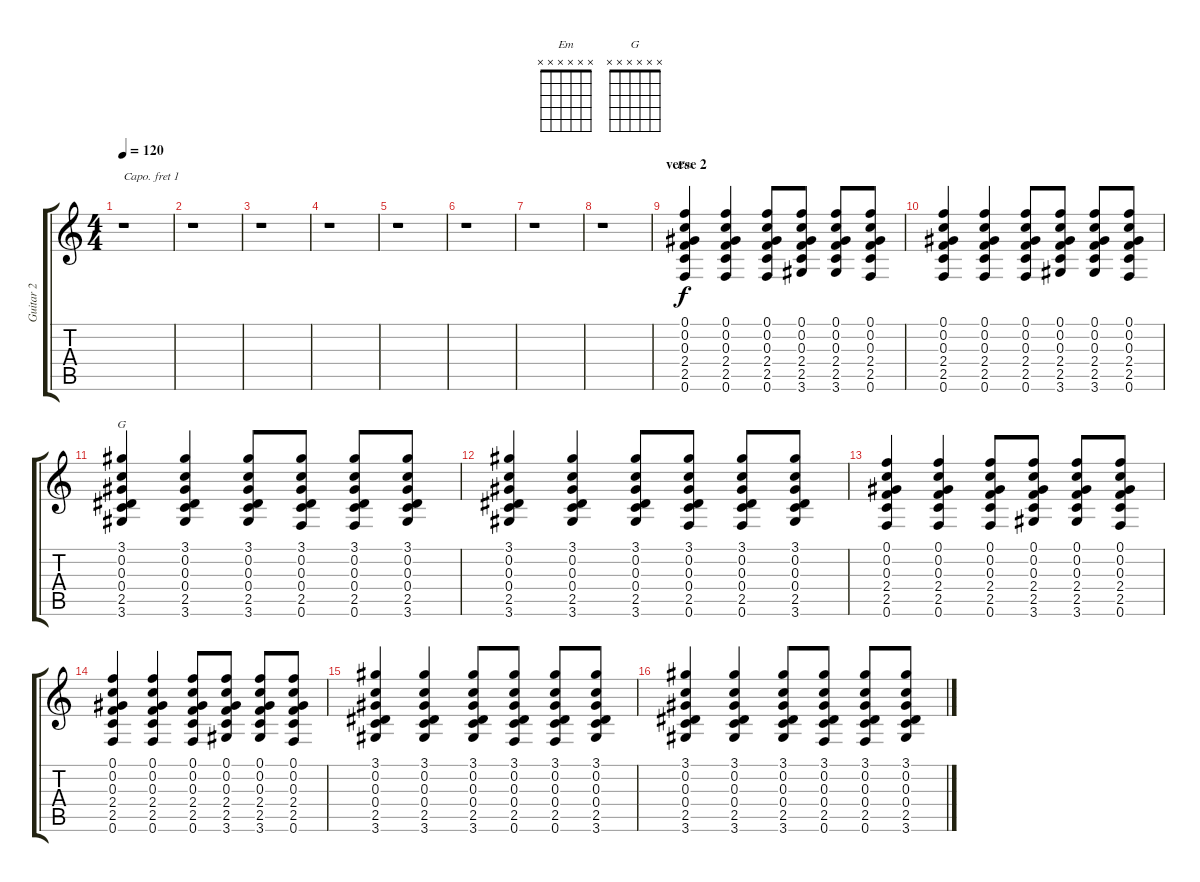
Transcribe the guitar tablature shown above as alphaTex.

\track ("Guitar 2" "Guitar 2") {instrument distortionguitar}
\staff {score tabs}
\capo 1
\tuning (E4 B3 G3 D3 A2 E2) {hide}
\chord ("Em" x x x x x x) {firstfret 0}
\chord ("G" x x x x x x) {firstfret 0}
\ts (4 4)
\tempo 120
\clef g2
\ks c
r.1{dy f} |
r.1 |
r.1 |
r.1 |
r.1 |
r.1 |
r.1 |
r.1 |
\section ("" "verse 2")
(0.1 0.2 0.3 2.4 2.5 0.6).4{ch "Em"} (0.1 0.2 0.3 2.4 2.5 0.6).4 (0.1 0.2 0.3 2.4 2.5 0.6).8 (0.1 0.2 0.3 2.4 2.5 3.6).8 (0.1 0.2 0.3 2.4 2.5 3.6).8 (0.1 0.2 0.3 2.4 2.5 0.6).8 |
(0.1 0.2 0.3 2.4 2.5 0.6).4 (0.1 0.2 0.3 2.4 2.5 0.6).4 (0.1 0.2 0.3 2.4 2.5 0.6).8 (0.1 0.2 0.3 2.4 2.5 3.6).8 (0.1 0.2 0.3 2.4 2.5 3.6).8 (0.1 0.2 0.3 2.4 2.5 0.6).8 |
(3.1 0.2 0.3 0.4 2.5 3.6).4{ch "G"} (3.1 0.2 0.3 0.4 2.5 3.6).4 (3.1 0.2 0.3 0.4 2.5 3.6).8 (3.1 0.2 0.3 0.4 2.5 0.6).8 (3.1 0.2 0.3 0.4 2.5 0.6).8 (3.1 0.2 0.3 0.4 2.5 3.6).8 |
(3.1 0.2 0.3 0.4 2.5 3.6).4 (3.1 0.2 0.3 0.4 2.5 3.6).4 (3.1 0.2 0.3 0.4 2.5 3.6).8 (3.1 0.2 0.3 0.4 2.5 0.6).8 (3.1 0.2 0.3 0.4 2.5 0.6).8 (3.1 0.2 0.3 0.4 2.5 3.6).8 |
(0.1 0.2 0.3 2.4 2.5 0.6).4 (0.1 0.2 0.3 2.4 2.5 0.6).4 (0.1 0.2 0.3 2.4 2.5 0.6).8 (0.1 0.2 0.3 2.4 2.5 3.6).8 (0.1 0.2 0.3 2.4 2.5 3.6).8 (0.1 0.2 0.3 2.4 2.5 0.6).8 |
(0.1 0.2 0.3 2.4 2.5 0.6).4 (0.1 0.2 0.3 2.4 2.5 0.6).4 (0.1 0.2 0.3 2.4 2.5 0.6).8 (0.1 0.2 0.3 2.4 2.5 3.6).8 (0.1 0.2 0.3 2.4 2.5 3.6).8 (0.1 0.2 0.3 2.4 2.5 0.6).8 |
(3.1 0.2 0.3 0.4 2.5 3.6).4 (3.1 0.2 0.3 0.4 2.5 3.6).4 (3.1 0.2 0.3 0.4 2.5 3.6).8 (3.1 0.2 0.3 0.4 2.5 0.6).8 (3.1 0.2 0.3 0.4 2.5 0.6).8 (3.1 0.2 0.3 0.4 2.5 3.6).8 |
(3.1 0.2 0.3 0.4 2.5 3.6).4 (3.1 0.2 0.3 0.4 2.5 3.6).4 (3.1 0.2 0.3 0.4 2.5 3.6).8 (3.1 0.2 0.3 0.4 2.5 0.6).8 (3.1 0.2 0.3 0.4 2.5 0.6).8 (3.1 0.2 0.3 0.4 2.5 3.6).8
